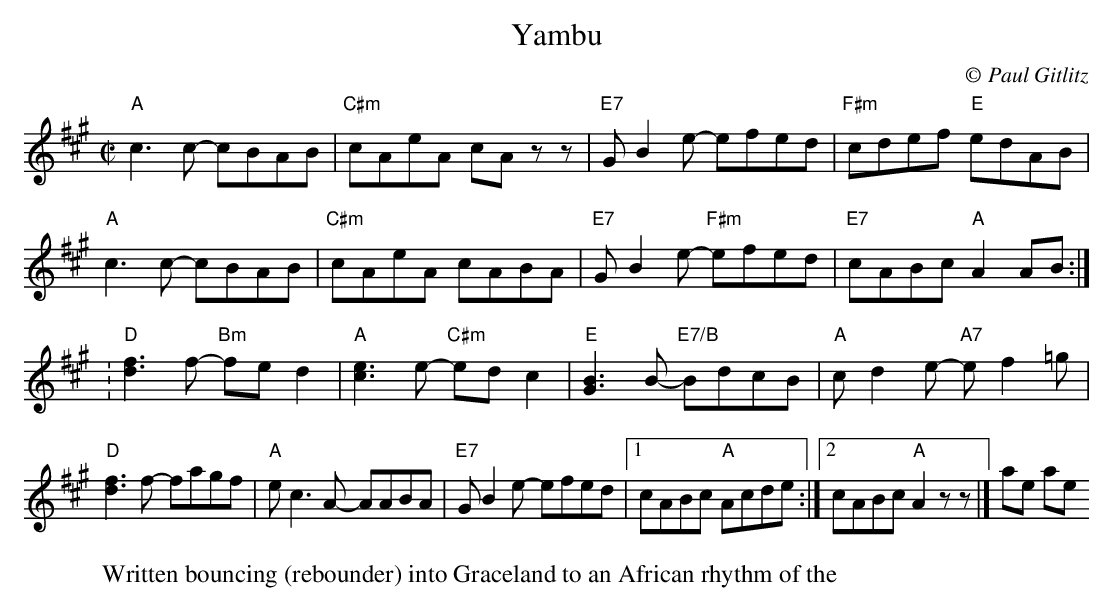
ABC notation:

X:1
T:Yambu
M:C|
C:© Paul Gitlitz
L:1/8
K:A
"A"c3c- cBAB|"C#m"cAeA cAzz|"E7"GB2e- efed|"F#m"cdef "E"edAB|!
"A"c3c- cBAB|"C#m"cAeA cABA|"E7"GB2e- "F#m"efed |"E7"cABc "A"A2AB:|!
:"D"[d3f3]f- "Bm"fed2|"A"[c3e3]e- "C#m"edc2|"E"[G3B3]B- "E7/B"BdcB|"A"cd2e-
"A7"ef2=g|!
"D"[d3f3]f- fagf|"A"ec3A- AABA|"E7"GB2e- efed |1cABc "A"Acde:|2cABc
"A"A2zz|]
W: Written bouncing (rebounder) into Graceland to an African rhythm of the
same name.
